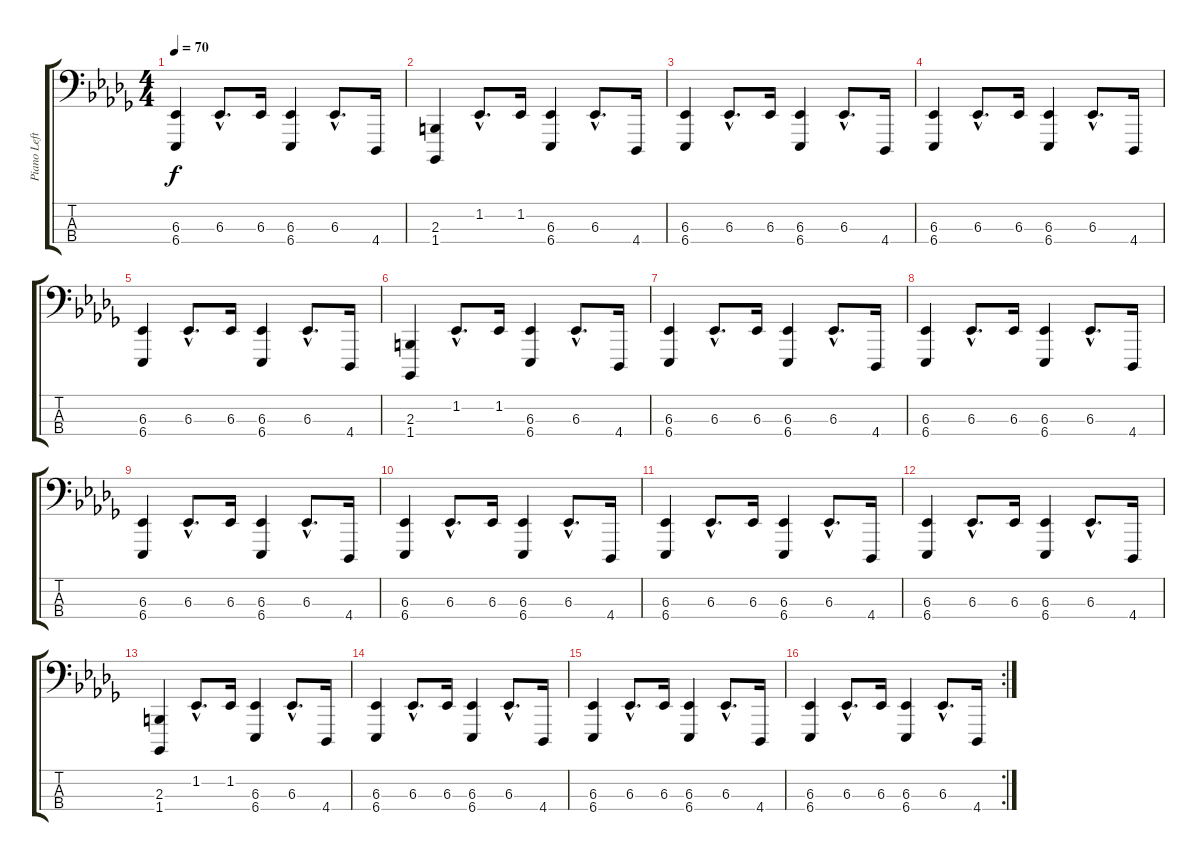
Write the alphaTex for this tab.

\track ("Piano Left" "Piano Left") {instrument acousticgrandpiano}
\staff {score tabs}
\tuning (G2 D2 A1 A0) {hide}
\ts (4 4)
\tempo 70
\clef f4
\ks db
(6.3 6.4).4{dy f} 6.3{hac}.8{d} 6.3.16 (6.3 6.4).4 6.3{hac}.8{d} 4.4.16 |
(2.3 1.4).4 1.2{hac}.8{d} 1.2.16 (6.3 6.4).4 6.3{hac}.8{d} 4.4.16 |
(6.3 6.4).4 6.3{hac}.8{d} 6.3.16 (6.3 6.4).4 6.3{hac}.8{d} 4.4.16 |
(6.3 6.4).4 6.3{hac}.8{d} 6.3.16 (6.3 6.4).4 6.3{hac}.8{d} 4.4.16 |
(6.3 6.4).4 6.3{hac}.8{d} 6.3.16 (6.3 6.4).4 6.3{hac}.8{d} 4.4.16 |
(2.3 1.4).4 1.2{hac}.8{d} 1.2.16 (6.3 6.4).4 6.3{hac}.8{d} 4.4.16 |
(6.3 6.4).4 6.3{hac}.8{d} 6.3.16 (6.3 6.4).4 6.3{hac}.8{d} 4.4.16 |
(6.3 6.4).4 6.3{hac}.8{d} 6.3.16 (6.3 6.4).4 6.3{hac}.8{d} 4.4.16 |
(6.3 6.4).4 6.3{hac}.8{d} 6.3.16 (6.3 6.4).4 6.3{hac}.8{d} 4.4.16 |
(6.3 6.4).4 6.3{hac}.8{d} 6.3.16 (6.3 6.4).4 6.3{hac}.8{d} 4.4.16 |
(6.3 6.4).4 6.3{hac}.8{d} 6.3.16 (6.3 6.4).4 6.3{hac}.8{d} 4.4.16 |
(6.3 6.4).4 6.3{hac}.8{d} 6.3.16 (6.3 6.4).4 6.3{hac}.8{d} 4.4.16 |
(2.3 1.4).4 1.2{hac}.8{d} 1.2.16 (6.3 6.4).4 6.3{hac}.8{d} 4.4.16 |
(6.3 6.4).4 6.3{hac}.8{d} 6.3.16 (6.3 6.4).4 6.3{hac}.8{d} 4.4.16 |
(6.3 6.4).4 6.3{hac}.8{d} 6.3.16 (6.3 6.4).4 6.3{hac}.8{d} 4.4.16 |
\rc 2
(6.3 6.4).4 6.3{hac}.8{d} 6.3.16 (6.3 6.4).4 6.3{hac}.8{d} 4.4.16
